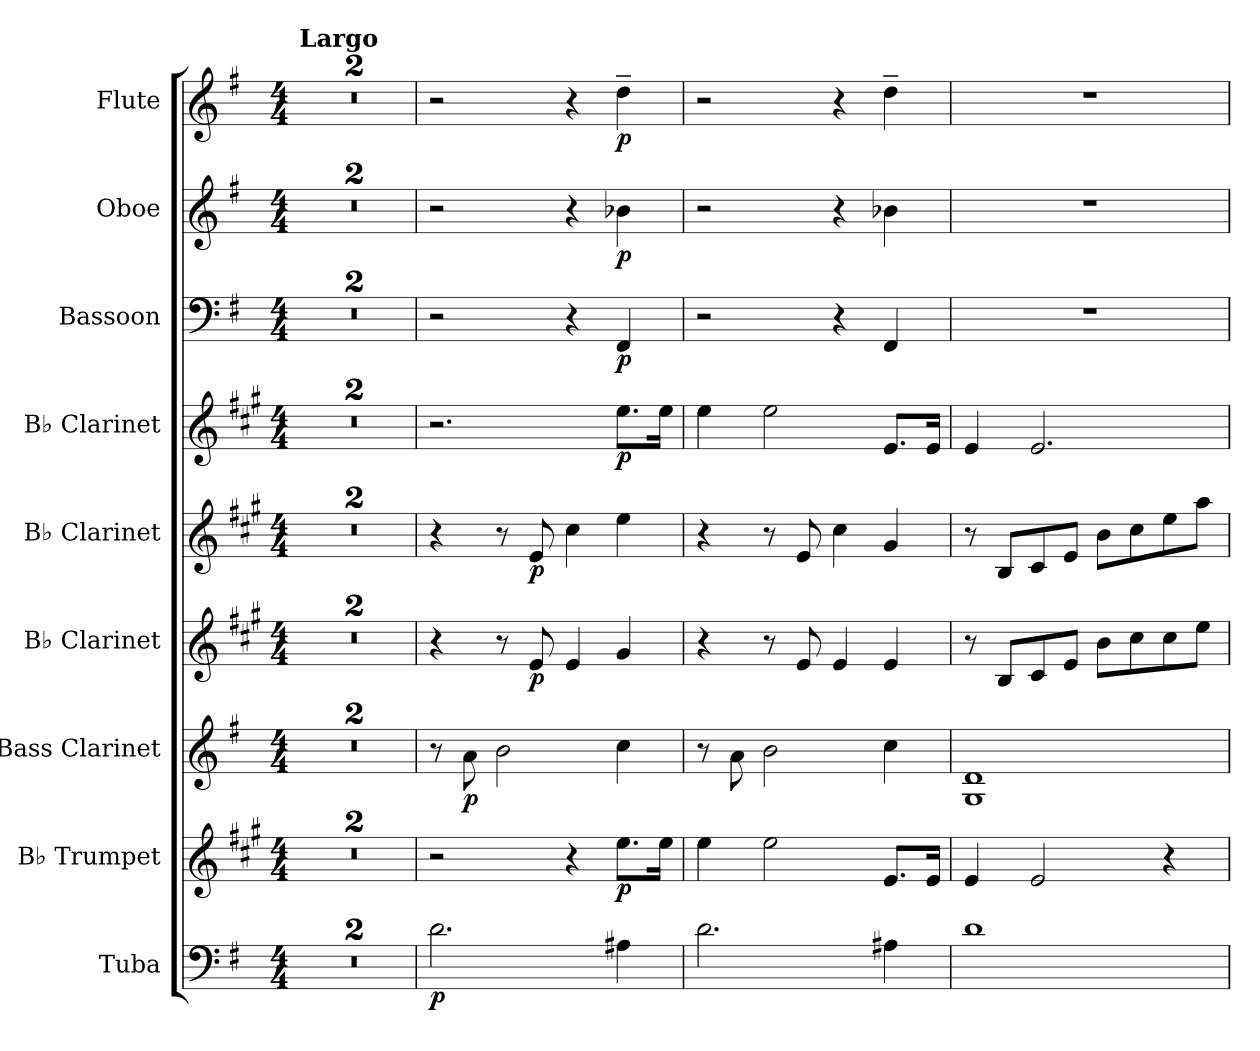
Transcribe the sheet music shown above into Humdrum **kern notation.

**kern	**dynam	**kern	**dynam	**kern	**dynam	**kern	**dynam	**kern	**dynam	**kern	**dynam	**kern	**dynam	**kern	**dynam	**kern	**dynam
*part9	*part9	*part8	*part8	*part7	*part7	*part6	*part6	*part5	*part5	*part4	*part4	*part3	*part3	*part2	*part2	*part1	*part1
*staff9	*staff9	*staff8	*staff8	*staff7	*staff7	*staff6	*staff6	*staff5	*staff5	*staff4	*staff4	*staff3	*staff3	*staff2	*staff2	*staff1	*staff1
*I"Tuba	*	*I"B♭ Trumpet	*	*I"Bass Clarinet	*	*I"B♭ Clarinet	*	*I"B♭ Clarinet	*	*I"B♭ Clarinet	*	*I"Bassoon	*	*I"Oboe	*	*I"Flute	*
*I'Tba.	*	*I'B♭ Tpt.	*	*I'B. Cl.	*	*I'B♭ Cl.	*	*I'B♭ Cl.	*	*I'B♭ Cl.	*	*I'Bsn.	*	*I'Ob.	*	*I'Fl.	*
*clefF4	*	*clefG2	*	*clefG2	*	*clefG2	*	*clefG2	*	*clefG2	*	*clefF4	*	*clefG2	*	*clefG2	*
*	*	*ITrd1c2	*	*ITrd8c14	*	*ITrd1c2	*	*ITrd1c2	*	*ITrd1c2	*	*	*	*	*	*	*
*k[f#]	*	*k[f#]	*	*k[f#]	*	*k[f#]	*	*k[f#]	*	*k[f#]	*	*k[f#]	*	*k[f#]	*	*k[f#]	*
*M4/4	*	*M4/4	*	*M4/4	*	*M4/4	*	*M4/4	*	*M4/4	*	*M4/4	*	*M4/4	*	*M4/4	*
=1	=1	=1	=1	=1	=1	=1	=1	=1	=1	=1	=1	=1	=1	=1	=1	=1	=1
!	!	!	!	!	!	!	!	!	!	!	!	!	!	!	!	!LO:TX:a:B:t=Largo	!
1r	.	1r	.	1r	.	1r	.	1r	.	1r	.	1r	.	1r	.	1r	.
=2	=2	=2	=2	=2	=2	=2	=2	=2	=2	=2	=2	=2	=2	=2	=2	=2	=2
1r	.	1r	.	1r	.	1r	.	1r	.	1r	.	1r	.	1r	.	1r	.
=3	=3	=3	=3	=3	=3	=3	=3	=3	=3	=3	=3	=3	=3	=3	=3	=3	=3
!	!LO:DY:b	!	!	!	!	!	!	!	!	!	!	!	!	!	!	!	!
2.d\	p	2r	.	8r	.	4r	.	4r	.	2.r	.	2r	.	2r	.	2r	.
!	!	!	!	!	!LO:DY:b	!	!	!	!	!	!	!	!	!	!	!	!
.	.	.	.	8A\	p	.	.	.	.	.	.	.	.	.	.	.	.
.	.	.	.	2B\	.	8r	.	8r	.	.	.	.	.	.	.	.	.
!	!	!	!	!	!	!	!LO:DY:b	!	!LO:DY:b	!	!	!	!	!	!	!	!
.	.	.	.	.	.	8d/	p	8d/	p	.	.	.	.	.	.	.	.
.	.	4r	.	.	.	4d/	.	4b\	.	.	.	4r	.	4r	.	4r	.
!	!	!	!LO:DY:b	!	!	!	!	!	!	!	!LO:DY:b	!	!LO:DY:b	!	!LO:DY:b	!	!LO:DY:b
4A#X\	.	8.dd\L	p	4c\	.	4f#/	.	4dd\	.	8.dd\L	p	4FF#/	p	4b-X\	p	4dd~\	p
.	.	16dd\Jk	.	.	.	.	.	.	.	16dd\Jk	.	.	.	.	.	.	.
=4	=4	=4	=4	=4	=4	=4	=4	=4	=4	=4	=4	=4	=4	=4	=4	=4	=4
2.d\	.	4dd\	.	8r	.	4r	.	4r	.	4dd\	.	2r	.	2r	.	2r	.
.	.	.	.	8A\	.	.	.	.	.	.	.	.	.	.	.	.	.
.	.	2dd\	.	2B\	.	8r	.	8r	.	2dd\	.	.	.	.	.	.	.
.	.	.	.	.	.	8d/	.	8d/	.	.	.	.	.	.	.	.	.
.	.	.	.	.	.	4d/	.	4b\	.	.	.	4r	.	4r	.	4r	.
4A#X\	.	8.d/L	.	4c\	.	4d/	.	4f#/	.	8.d/L	.	4FF#/	.	4b-X\	.	4dd~\	.
.	.	16d/Jk	.	.	.	.	.	.	.	16d/Jk	.	.	.	.	.	.	.
=5	=5	=5	=5	=5	=5	=5	=5	=5	=5	=5	=5	=5	=5	=5	=5	=5	=5
1d	.	4d/	.	1GG 1D	.	8r	.	8r	.	4d/	.	1r	.	1r	.	1r	.
.	.	.	.	.	.	8A/L	.	8A/L	.	.	.	.	.	.	.	.	.
.	.	2d/	.	.	.	8B/	.	8B/	.	2.d/	.	.	.	.	.	.	.
.	.	.	.	.	.	8d/J	.	8d/J	.	.	.	.	.	.	.	.	.
.	.	.	.	.	.	8a\L	.	8a\L	.	.	.	.	.	.	.	.	.
.	.	.	.	.	.	8b\	.	8b\	.	.	.	.	.	.	.	.	.
.	.	4r	.	.	.	8b\	.	8dd\	.	.	.	.	.	.	.	.	.
.	.	.	.	.	.	8dd\J	.	8gg\J	.	.	.	.	.	.	.	.	.
=	=	=	=	=	=	=	=	=	=	=	=	=	=	=	=	=	=
*-	*-	*-	*-	*-	*-	*-	*-	*-	*-	*-	*-	*-	*-	*-	*-	*-	*-
